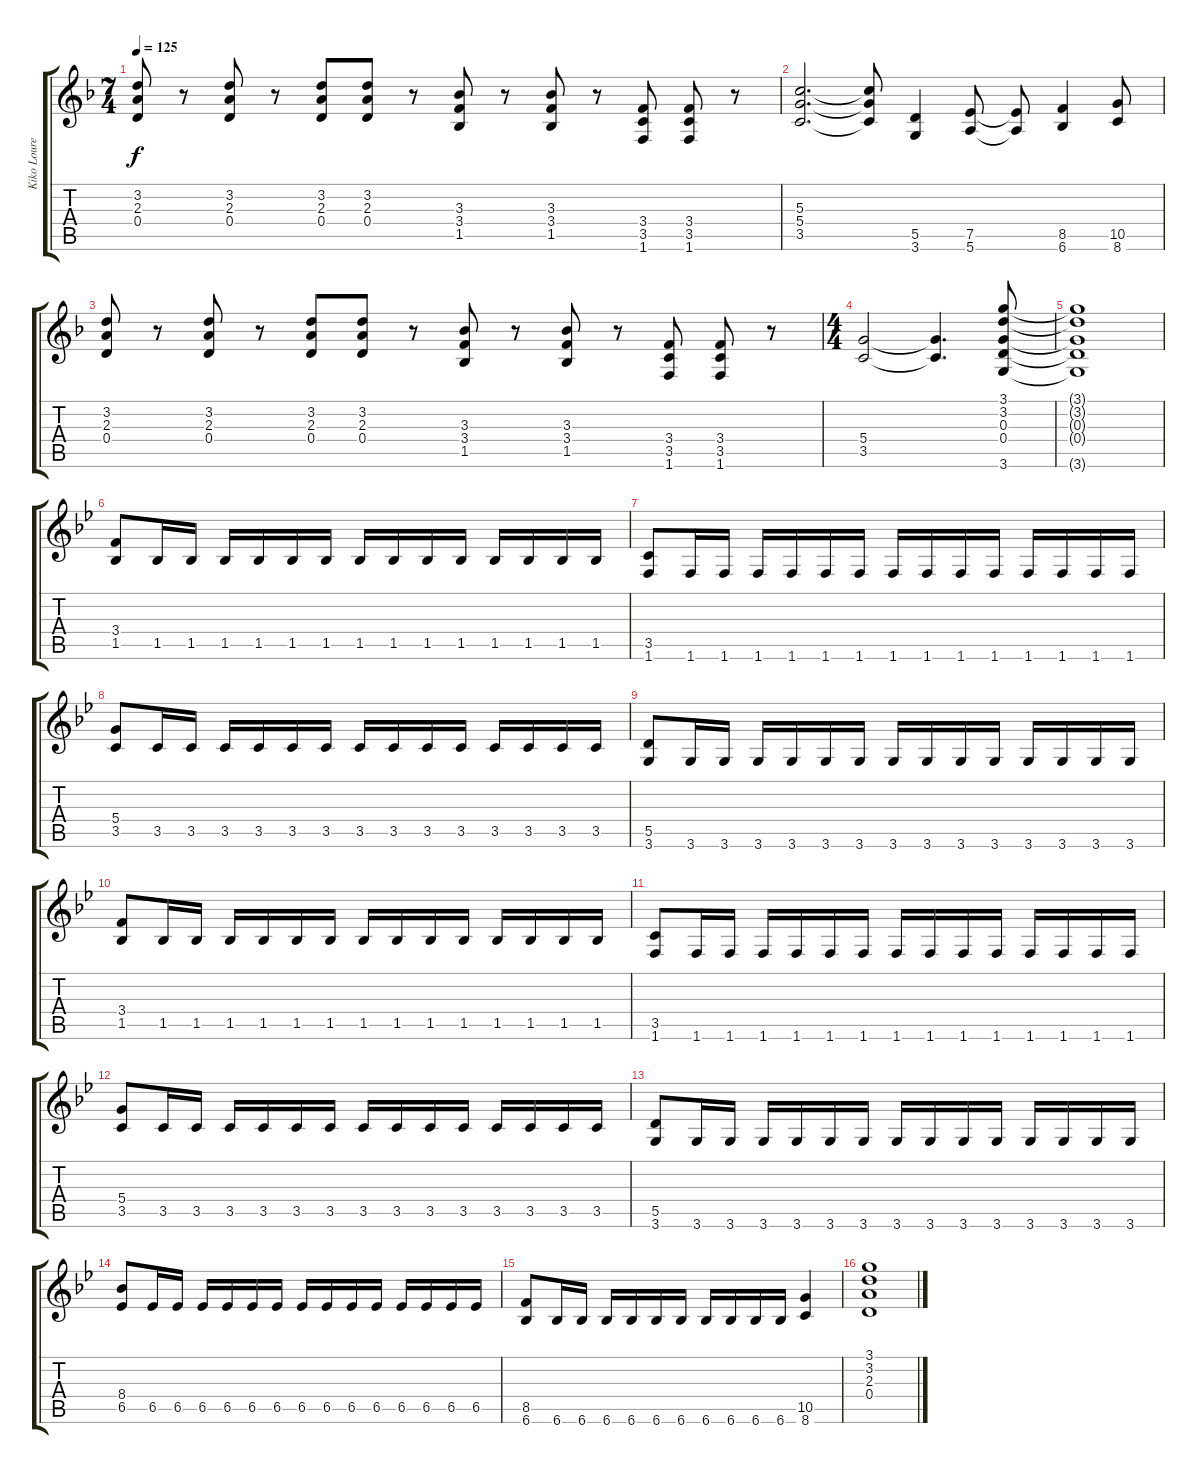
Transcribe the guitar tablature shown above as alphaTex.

\track ("Kiko Loureiro" "Kiko Loure") {instrument distortionguitar}
\staff {score tabs}
\tuning (E4 B3 G3 D3 A2 E2) {hide}
\ts (7 4)
\tempo 125
\clef g2
\ks dminor
(3.2 2.3 0.4).8{dy f} r.8 (3.2 2.3 0.4).8 r.8 (3.2 2.3 0.4).8 (3.2 2.3 0.4).8 r.8 (3.3 3.4 1.5).8 r.8 (3.3 3.4 1.5).8 r.8 (3.4 3.5 1.6).8 (3.4 3.5 1.6).8 r.8 |
(5.3 5.4 3.5).2{d} (5.3{t} 5.4{t} 3.5{t}).8 (5.5 3.6).4 (7.5 5.6).8 (7.5{t} 5.6{t}).8 (8.5 6.6).4 (10.5 8.6).8 |
(3.2 2.3 0.4).8 r.8 (3.2 2.3 0.4).8 r.8 (3.2 2.3 0.4).8 (3.2 2.3 0.4).8 r.8 (3.3 3.4 1.5).8 r.8 (3.3 3.4 1.5).8 r.8 (3.4 3.5 1.6).8 (3.4 3.5 1.6).8 r.8 |
\ts (4 4)
(5.4 3.5).2 (5.4{t} 3.5{t}).4{d} (3.1 3.2 0.3 0.4 3.6).8 |
(3.1{t} 3.2{t} 0.3{t} 0.4{t} 3.6{t}).1 |
\ks bb
(3.4 1.5).8 1.5.16 1.5.16 1.5.16 1.5.16 1.5.16 1.5.16 1.5.16 1.5.16 1.5.16 1.5.16 1.5.16 1.5.16 1.5.16 1.5.16 |
(3.5 1.6).8 1.6.16 1.6.16 1.6.16 1.6.16 1.6.16 1.6.16 1.6.16 1.6.16 1.6.16 1.6.16 1.6.16 1.6.16 1.6.16 1.6.16 |
(5.4 3.5).8 3.5.16 3.5.16 3.5.16 3.5.16 3.5.16 3.5.16 3.5.16 3.5.16 3.5.16 3.5.16 3.5.16 3.5.16 3.5.16 3.5.16 |
(5.5 3.6).8 3.6.16 3.6.16 3.6.16 3.6.16 3.6.16 3.6.16 3.6.16 3.6.16 3.6.16 3.6.16 3.6.16 3.6.16 3.6.16 3.6.16 |
(3.4 1.5).8 1.5.16 1.5.16 1.5.16 1.5.16 1.5.16 1.5.16 1.5.16 1.5.16 1.5.16 1.5.16 1.5.16 1.5.16 1.5.16 1.5.16 |
(3.5 1.6).8 1.6.16 1.6.16 1.6.16 1.6.16 1.6.16 1.6.16 1.6.16 1.6.16 1.6.16 1.6.16 1.6.16 1.6.16 1.6.16 1.6.16 |
(5.4 3.5).8 3.5.16 3.5.16 3.5.16 3.5.16 3.5.16 3.5.16 3.5.16 3.5.16 3.5.16 3.5.16 3.5.16 3.5.16 3.5.16 3.5.16 |
(5.5 3.6).8 3.6.16 3.6.16 3.6.16 3.6.16 3.6.16 3.6.16 3.6.16 3.6.16 3.6.16 3.6.16 3.6.16 3.6.16 3.6.16 3.6.16 |
(8.4 6.5).8 6.5.16 6.5.16 6.5.16 6.5.16 6.5.16 6.5.16 6.5.16 6.5.16 6.5.16 6.5.16 6.5.16 6.5.16 6.5.16 6.5.16 |
(8.5 6.6).8 6.6.16 6.6.16 6.6.16 6.6.16 6.6.16 6.6.16 6.6.16 6.6.16 6.6.16 6.6.16 (10.5 8.6).4 |
(3.1 3.2 2.3 0.4).1
